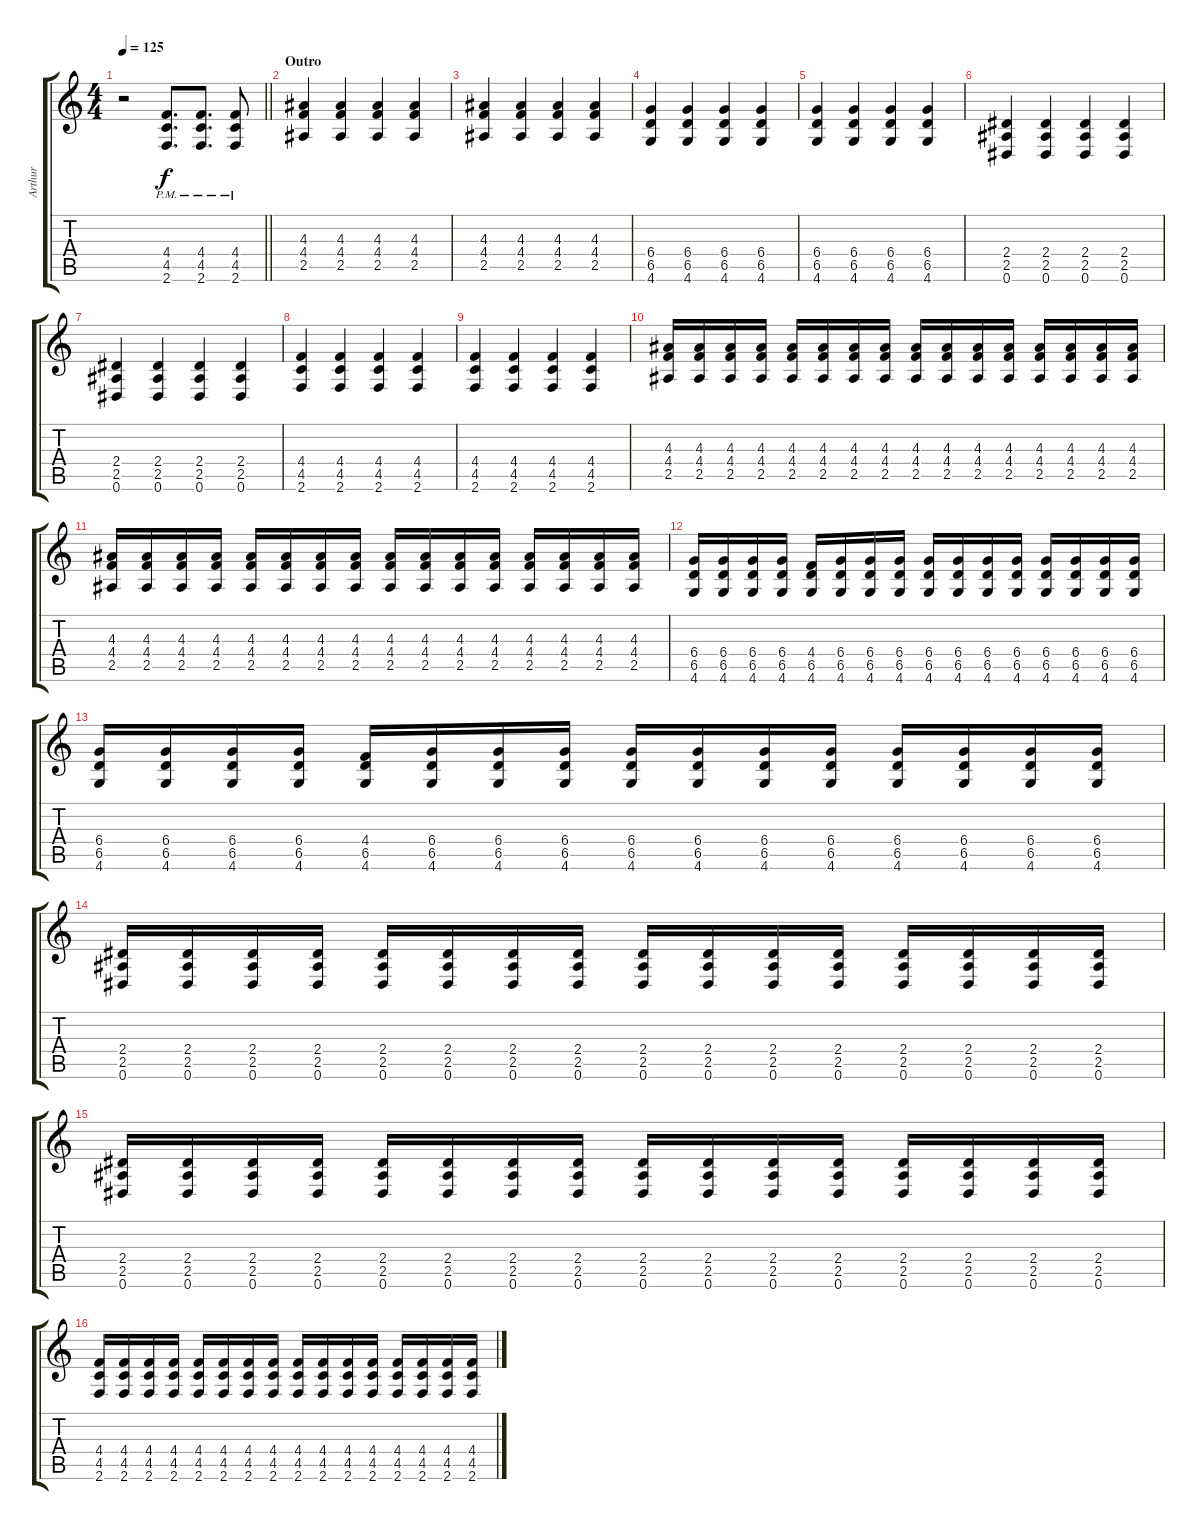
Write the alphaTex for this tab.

\track ("Arthur" "Arthur") {instrument distortionguitar}
\staff {score tabs}
\tuning (Eb4 Bb3 Gb3 Db3 Ab2 Eb2) {hide}
\ts (4 4)
\tempo 125
\clef g2
\barLineRight lightlight
\ks c
r.2{dy f} (4.4{pm} 4.5{pm} 2.6{pm}).8{d} (4.4{pm} 4.5{pm} 2.6{pm}).8{d} (4.4{pm} 4.5{pm} 2.6{pm}).8 |
\section ("" "Outro")
(4.3 4.4 2.5).4{volume 12} (4.3 4.4 2.5).4 (4.3 4.4 2.5).4 (4.3 4.4 2.5).4 |
(4.3 4.4 2.5).4 (4.3 4.4 2.5).4 (4.3 4.4 2.5).4 (4.3 4.4 2.5).4 |
(6.4 6.5 4.6).4 (6.4 6.5 4.6).4 (6.4 6.5 4.6).4 (6.4 6.5 4.6).4 |
(6.4 6.5 4.6).4 (6.4 6.5 4.6).4 (6.4 6.5 4.6).4 (6.4 6.5 4.6).4 |
(2.4 2.5 0.6).4 (2.4 2.5 0.6).4 (2.4 2.5 0.6).4 (2.4 2.5 0.6).4 |
(2.4 2.5 0.6).4 (2.4 2.5 0.6).4 (2.4 2.5 0.6).4 (2.4 2.5 0.6).4 |
(4.4 4.5 2.6).4 (4.4 4.5 2.6).4 (4.4 4.5 2.6).4 (4.4 4.5 2.6).4 |
(4.4 4.5 2.6).4 (4.4 4.5 2.6).4 (4.4 4.5 2.6).4 (4.4 4.5 2.6).4 |
(4.3 4.4 2.5).16{volume 12} (4.3 4.4 2.5).16 (4.3 4.4 2.5).16 (4.3 4.4 2.5).16 (4.3 4.4 2.5).16 (4.3 4.4 2.5).16 (4.3 4.4 2.5).16 (4.3 4.4 2.5).16 (4.3 4.4 2.5).16 (4.3 4.4 2.5).16 (4.3 4.4 2.5).16 (4.3 4.4 2.5).16 (4.3 4.4 2.5).16 (4.3 4.4 2.5).16 (4.3 4.4 2.5).16 (4.3 4.4 2.5).16 |
(4.3 4.4 2.5).16 (4.3 4.4 2.5).16 (4.3 4.4 2.5).16 (4.3 4.4 2.5).16 (4.3 4.4 2.5).16 (4.3 4.4 2.5).16 (4.3 4.4 2.5).16 (4.3 4.4 2.5).16 (4.3 4.4 2.5).16 (4.3 4.4 2.5).16 (4.3 4.4 2.5).16 (4.3 4.4 2.5).16 (4.3 4.4 2.5).16 (4.3 4.4 2.5).16 (4.3 4.4 2.5).16 (4.3 4.4 2.5).16 |
(6.4 6.5 4.6).16 (6.4 6.5 4.6).16 (6.4 6.5 4.6).16 (6.4 6.5 4.6).16 (4.4 6.5 4.6).16 (6.4 6.5 4.6).16 (6.4 6.5 4.6).16 (6.4 6.5 4.6).16 (6.4 6.5 4.6).16 (6.4 6.5 4.6).16 (6.4 6.5 4.6).16 (6.4 6.5 4.6).16 (6.4 6.5 4.6).16 (6.4 6.5 4.6).16 (6.4 6.5 4.6).16 (6.4 6.5 4.6).16 |
(6.4 6.5 4.6).16 (6.4 6.5 4.6).16 (6.4 6.5 4.6).16 (6.4 6.5 4.6).16 (4.4 6.5 4.6).16 (6.4 6.5 4.6).16 (6.4 6.5 4.6).16 (6.4 6.5 4.6).16 (6.4 6.5 4.6).16 (6.4 6.5 4.6).16 (6.4 6.5 4.6).16 (6.4 6.5 4.6).16 (6.4 6.5 4.6).16 (6.4 6.5 4.6).16 (6.4 6.5 4.6).16 (6.4 6.5 4.6).16 |
(2.4 2.5 0.6).16 (2.4 2.5 0.6).16 (2.4 2.5 0.6).16 (2.4 2.5 0.6).16 (2.4 2.5 0.6).16 (2.4 2.5 0.6).16 (2.4 2.5 0.6).16 (2.4 2.5 0.6).16 (2.4 2.5 0.6).16 (2.4 2.5 0.6).16 (2.4 2.5 0.6).16 (2.4 2.5 0.6).16 (2.4 2.5 0.6).16 (2.4 2.5 0.6).16 (2.4 2.5 0.6).16 (2.4 2.5 0.6).16 |
(2.4 2.5 0.6).16 (2.4 2.5 0.6).16 (2.4 2.5 0.6).16 (2.4 2.5 0.6).16 (2.4 2.5 0.6).16 (2.4 2.5 0.6).16 (2.4 2.5 0.6).16 (2.4 2.5 0.6).16 (2.4 2.5 0.6).16 (2.4 2.5 0.6).16 (2.4 2.5 0.6).16 (2.4 2.5 0.6).16 (2.4 2.5 0.6).16 (2.4 2.5 0.6).16 (2.4 2.5 0.6).16 (2.4 2.5 0.6).16 |
(4.4 4.5 2.6).16 (4.4 4.5 2.6).16 (4.4 4.5 2.6).16 (4.4 4.5 2.6).16 (4.4 4.5 2.6).16 (4.4 4.5 2.6).16 (4.4 4.5 2.6).16 (4.4 4.5 2.6).16 (4.4 4.5 2.6).16 (4.4 4.5 2.6).16 (4.4 4.5 2.6).16 (4.4 4.5 2.6).16 (4.4 4.5 2.6).16 (4.4 4.5 2.6).16 (4.4 4.5 2.6).16 (4.4 4.5 2.6).16
